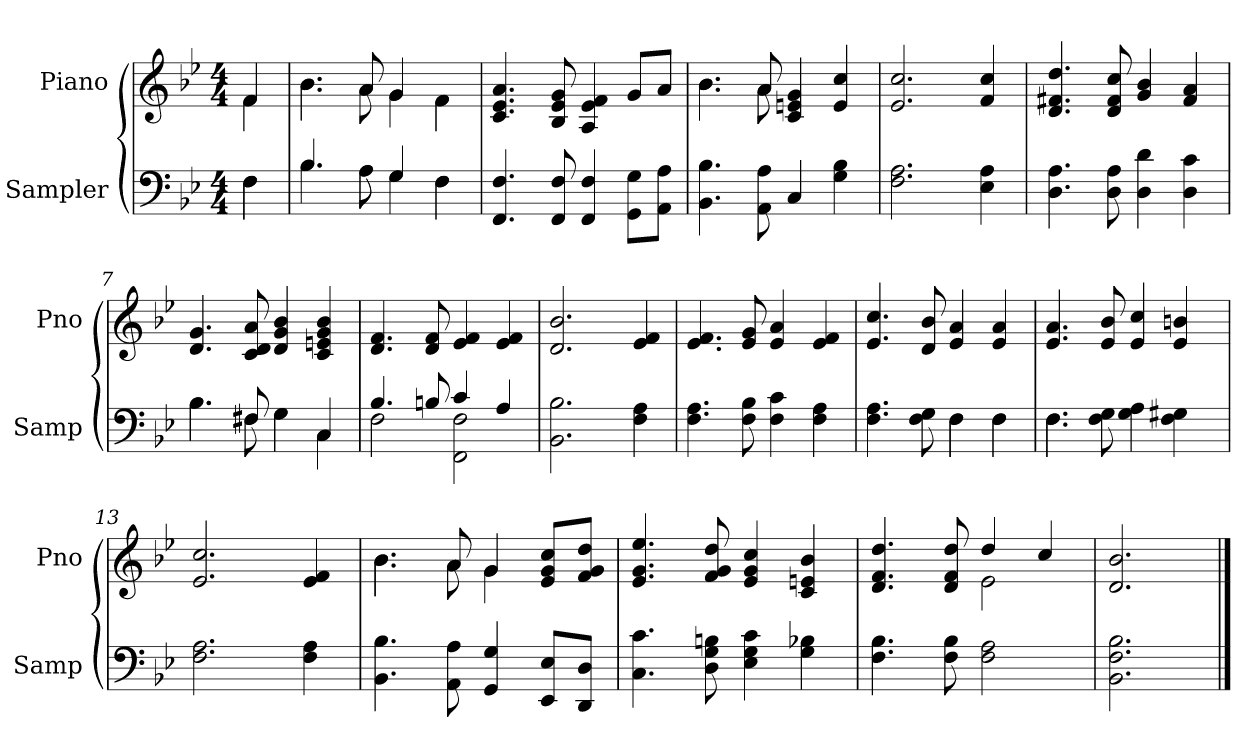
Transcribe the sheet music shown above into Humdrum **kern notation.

**kern	**kern
*part2	*part1
*staff2	*staff1
*I"Sampler	*I"Piano
*I'Samp	*I'Pno
*clefF4	*clefG2
*k[b-e-]	*k[b-e-]
*B-:	*B-:
*M4/4	*M4/4
=1	=1
*^	*^
4F\	4F	4f/	4f
=2	=2	=2	=2
4.B-/	4.B-	4.b-\	4.b-
8A\	8A	8a/	8a
4G/	4G	4g/	4g
4F\	4F	4f\	4f
*v	*v	*	*
*	*v	*v
=3	=3
4.FF 4.F	4.c 4.e- 4.a
8FF 8F	8B- 8e- 8g
4FF 4F	4A 4e- 4f
8GG\ 8G\L	8g/L
8AA\ 8A\J	8a/J
=4	=4
*	*^
4.BB- 4.B-	4.b-\	4.b-
8AA 8A	8a/	8a
4C	4c 4en 4g	2ryy
4G 4B-	4e 4cc	.
*	*v	*v
=5	=5
2.F 2.A	2.e- 2.cc
4E- 4A	4f 4cc
=6	=6
4.D 4.A	4.d 4.f#X 4.dd
8D 8A	8d 8f# 8cc
4D 4d	4g 4b-
4D 4c	4f# 4a
=7	=7
*^	*
4.B-\	4.B-	4.d 4.g
8F#X/	8F#X	8c 8d 8a
4G\	4G	4d 4g 4b-
4C/	4C	4c 4en 4g 4b-
=8	=8	=8
4.B-/	2F	4.d 4.f
8Bn/	.	8d 8f
4c/	2FF 2F	4e- 4f
4A/	.	4e- 4f
*v	*v	*
=9	=9
2.BB- 2.B-	2.d 2.b-
4F 4A	4e- 4f
=10	=10
4.F 4.A	4.e- 4.f
8F 8B-	8e- 8g
4F 4c	4e- 4a
4F 4A	4e- 4f
=11	=11
*^	*
4.F 4.A	2ryy	4.e- 4.cc
8F 8G	.	8d 8b-
4F\	4F	4e- 4a
4F\	4F	4e- 4a
=12	=12	=12
4.F\	4.F	4.e- 4.a
8F 8G	2ryy	8e- 8b-
4G 4A	.	4e- 4cc
4F 4G#X	.	4e- 4bn
.	8ryy	.
*v	*v	*
=13	=13
2.F 2.A	2.e- 2.cc
4F 4A	4e- 4f
=14	=14
*	*^
4.BB- 4.B-	4.b-\	4.b-
8AA 8A	8a/	8a
4GG 4G	4g/	4g
8EE-/ 8E-/L	8e-/ 8g/ 8cc/L	4ryy
8DD/ 8D/J	8f/ 8g/ 8dd/J	.
*	*v	*v
=15	=15
4.C 4.c	4.e- 4.g 4.ee-
8D 8G 8Bn	8f 8g 8dd
4E- 4G 4c	4e- 4g 4cc
4G 4B-X	4c 4en 4b-
=16	=16
*	*^
4.F 4.B-	4.d 4.f 4.dd	2ryy
8F 8B-	8d 8f 8dd	.
2F 2A	4dd/	2e-
.	4cc/	.
*	*v	*v
=17	=17
2.BB- 2.F 2.B-	2.d 2.b-
==	==
*-	*-
